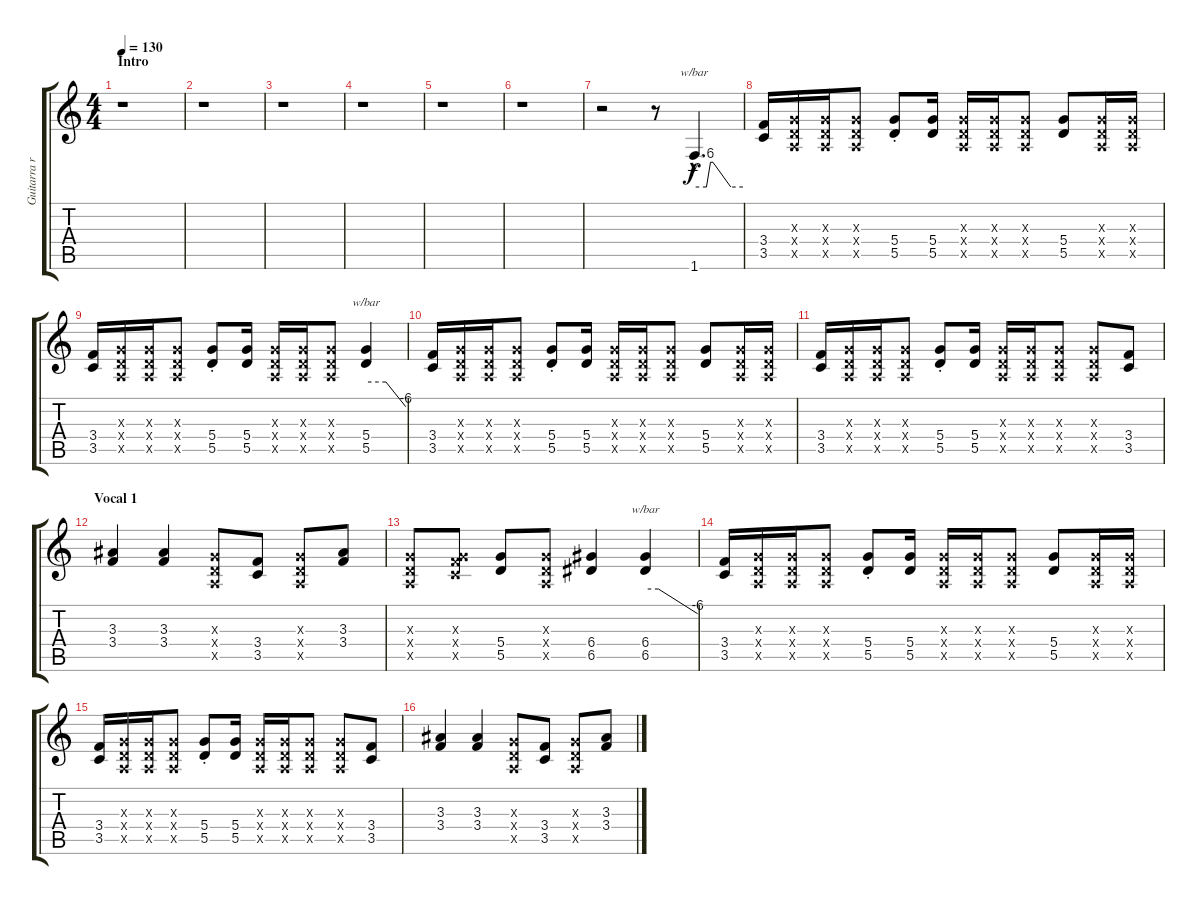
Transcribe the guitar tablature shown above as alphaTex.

\track ("Guitarra rítmica" "Guitarra r") {instrument distortionguitar}
\staff {score tabs}
\tuning (E4 B3 G3 D3 A2 E2) {hide}
\ts (4 4)
\section ("" "Intro")
\tempo 130
\clef g2
\ks c
r.1{dy f volume 11 instrument distortionguitar} |
r.1 |
r.1 |
r.1 |
r.1 |
r.1 |
r.2 r.8 1.6{hac}.4{d tbe (custom default 0 0 15 0 20 24 23 24 45 0 60 0)} |
(3.4 3.5).16 (0.3{x} 0.4{x} 0.5{x}).16 (0.3{x} 0.4{x} 0.5{x}).16 (0.3{x} 0.4{x} 0.5{x}).8 (5.4{st} 5.5{st}).8 (5.4 5.5).16 (0.3{x} 0.4{x} 0.5{x}).16 (0.3{x} 0.4{x} 0.5{x}).16 (0.3{x} 0.4{x} 0.5{x}).8 (5.4 5.5).8 (0.3{x} 0.4{x} 0.5{x}).16 (0.3{x} 0.4{x} 0.5{x}).16 |
(3.4 3.5).16 (0.3{x} 0.4{x} 0.5{x}).16 (0.3{x} 0.4{x} 0.5{x}).16 (0.3{x} 0.4{x} 0.5{x}).8 (5.4{st} 5.5{st}).8 (5.4 5.5).16 (0.3{x} 0.4{x} 0.5{x}).16 (0.3{x} 0.4{x} 0.5{x}).16 (0.3{x} 0.4{x} 0.5{x}).8 (5.4 5.5).4{tbe (custom default 0 0 30 0 60 -24)} |
(3.4 3.5).16 (0.3{x} 0.4{x} 0.5{x}).16 (0.3{x} 0.4{x} 0.5{x}).16 (0.3{x} 0.4{x} 0.5{x}).8 (5.4{st} 5.5{st}).8 (5.4 5.5).16 (0.3{x} 0.4{x} 0.5{x}).16 (0.3{x} 0.4{x} 0.5{x}).16 (0.3{x} 0.4{x} 0.5{x}).8 (5.4 5.5).8 (0.3{x} 0.4{x} 0.5{x}).16 (0.3{x} 0.4{x} 0.5{x}).16 |
(3.4 3.5).16 (0.3{x} 0.4{x} 0.5{x}).16 (0.3{x} 0.4{x} 0.5{x}).16 (0.3{x} 0.4{x} 0.5{x}).8 (5.4{st} 5.5{st}).8 (5.4 5.5).16 (0.3{x} 0.4{x} 0.5{x}).16 (0.3{x} 0.4{x} 0.5{x}).16 (0.3{x} 0.4{x} 0.5{x}).8 (0.3{x} 0.4{x} 0.5{x}).8 (3.4 3.5).8 |
\section ("" "Vocal 1")
(3.3 3.4).4 (3.3 3.4).4 (0.3{x} 0.4{x} 0.5{x}).8 (3.4 3.5).8 (0.3{x} 0.4{x} 0.5{x}).8 (3.3 3.4).8 |
(0.3{x} 0.4{x} 0.5{x}).8 (0.3{x} 3.4{x} 3.5{x}).8 (5.4 5.5).8 (0.3{x} 0.4{x} 0.5{x}).8 (6.4 6.5).4 (6.4 6.5).4{tbe (custom default 0 0 15 0 60 -24)} |
(3.4 3.5).16 (0.3{x} 0.4{x} 0.5{x}).16 (0.3{x} 0.4{x} 0.5{x}).16 (0.3{x} 0.4{x} 0.5{x}).8 (5.4{st} 5.5{st}).8 (5.4 5.5).16 (0.3{x} 0.4{x} 0.5{x}).16 (0.3{x} 0.4{x} 0.5{x}).16 (0.3{x} 0.4{x} 0.5{x}).8 (5.4 5.5).8 (0.3{x} 0.4{x} 0.5{x}).16 (0.3{x} 0.4{x} 0.5{x}).16 |
(3.4 3.5).16 (0.3{x} 0.4{x} 0.5{x}).16 (0.3{x} 0.4{x} 0.5{x}).16 (0.3{x} 0.4{x} 0.5{x}).8 (5.4{st} 5.5{st}).8 (5.4 5.5).16 (0.3{x} 0.4{x} 0.5{x}).16 (0.3{x} 0.4{x} 0.5{x}).16 (0.3{x} 0.4{x} 0.5{x}).8 (0.3{x} 0.4{x} 0.5{x}).8 (3.4 3.5).8 |
(3.3 3.4).4 (3.3 3.4).4 (0.3{x} 0.4{x} 0.5{x}).8 (3.4 3.5).8 (0.3{x} 0.4{x} 0.5{x}).8 (3.3 3.4).8
